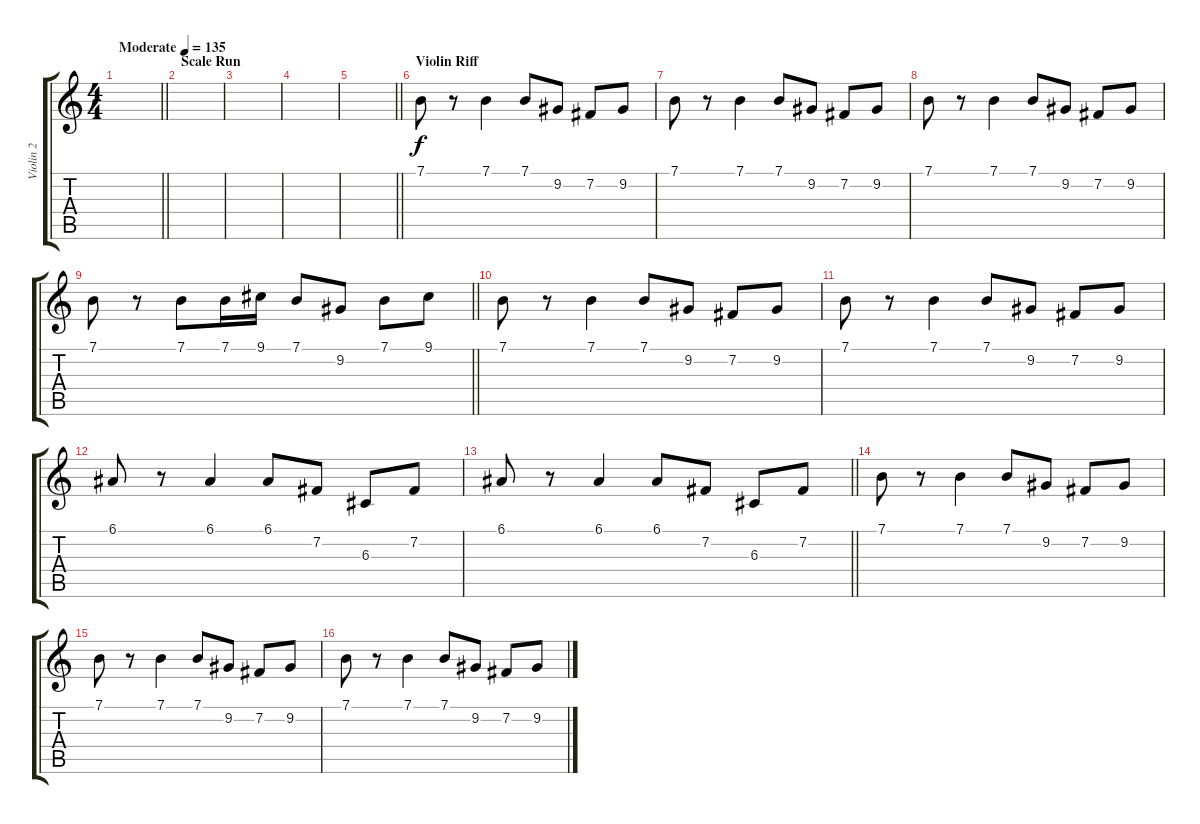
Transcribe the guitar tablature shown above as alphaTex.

\track ("Violin 2" "Violin 2") {instrument violin}
\staff {score tabs}
\tuning (E4 B3 G3 D3 A2 E2) {hide}
\ts (4 4)
\tempo (135 "Moderate")
\clef g2
\barLineRight lightlight
\ks c
|
\section ("" "Scale Run")
|
|
|
\barLineRight lightlight
|
\section ("" "Violin Riff")
7.1.8 r.8 7.1.4 7.1.8 9.2.8 7.2.8 9.2.8 |
7.1.8 r.8 7.1.4 7.1.8 9.2.8 7.2.8 9.2.8 |
7.1.8 r.8 7.1.4 7.1.8 9.2.8 7.2.8 9.2.8 |
\barLineRight lightlight
7.1.8 r.8 7.1.8 7.1.16 9.1.16 7.1.8 9.2.8 7.1.8 9.1.8 |
7.1.8 r.8 7.1.4 7.1.8 9.2.8 7.2.8 9.2.8 |
7.1.8 r.8 7.1.4 7.1.8 9.2.8 7.2.8 9.2.8 |
6.1.8 r.8 6.1.4 6.1.8 7.2.8 6.3.8 7.2.8 |
\barLineRight lightlight
6.1.8 r.8 6.1.4 6.1.8 7.2.8 6.3.8 7.2.8 |
7.1.8 r.8 7.1.4 7.1.8 9.2.8 7.2.8 9.2.8 |
7.1.8 r.8 7.1.4 7.1.8 9.2.8 7.2.8 9.2.8 |
7.1.8 r.8 7.1.4 7.1.8 9.2.8 7.2.8 9.2.8
